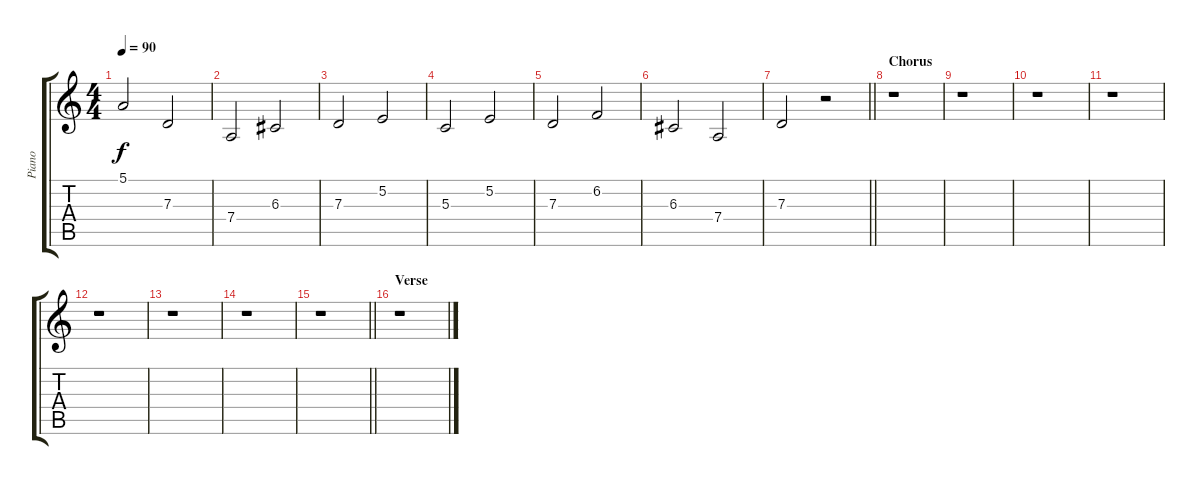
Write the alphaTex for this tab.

\track ("Piano" "Piano") {instrument brightacousticpiano}
\staff {score tabs}
\tuning (E4 B3 G3 D3 A2 E2) {hide}
\ts (4 4)
\tempo 90
\clef g2
\ks c
5.1.2{dy f} 7.3.2 |
7.4.2 6.3.2 |
7.3.2 5.2.2 |
5.3.2 5.2.2 |
7.3.2 6.2.2 |
6.3.2 7.4.2 |
\barLineRight lightlight
7.3.2 r.2 |
\section ("" "Chorus")
r.1 |
r.1 |
r.1 |
r.1 |
r.1 |
r.1 |
r.1 |
\barLineRight lightlight
r.1 |
\section ("" "Verse")
r.1
